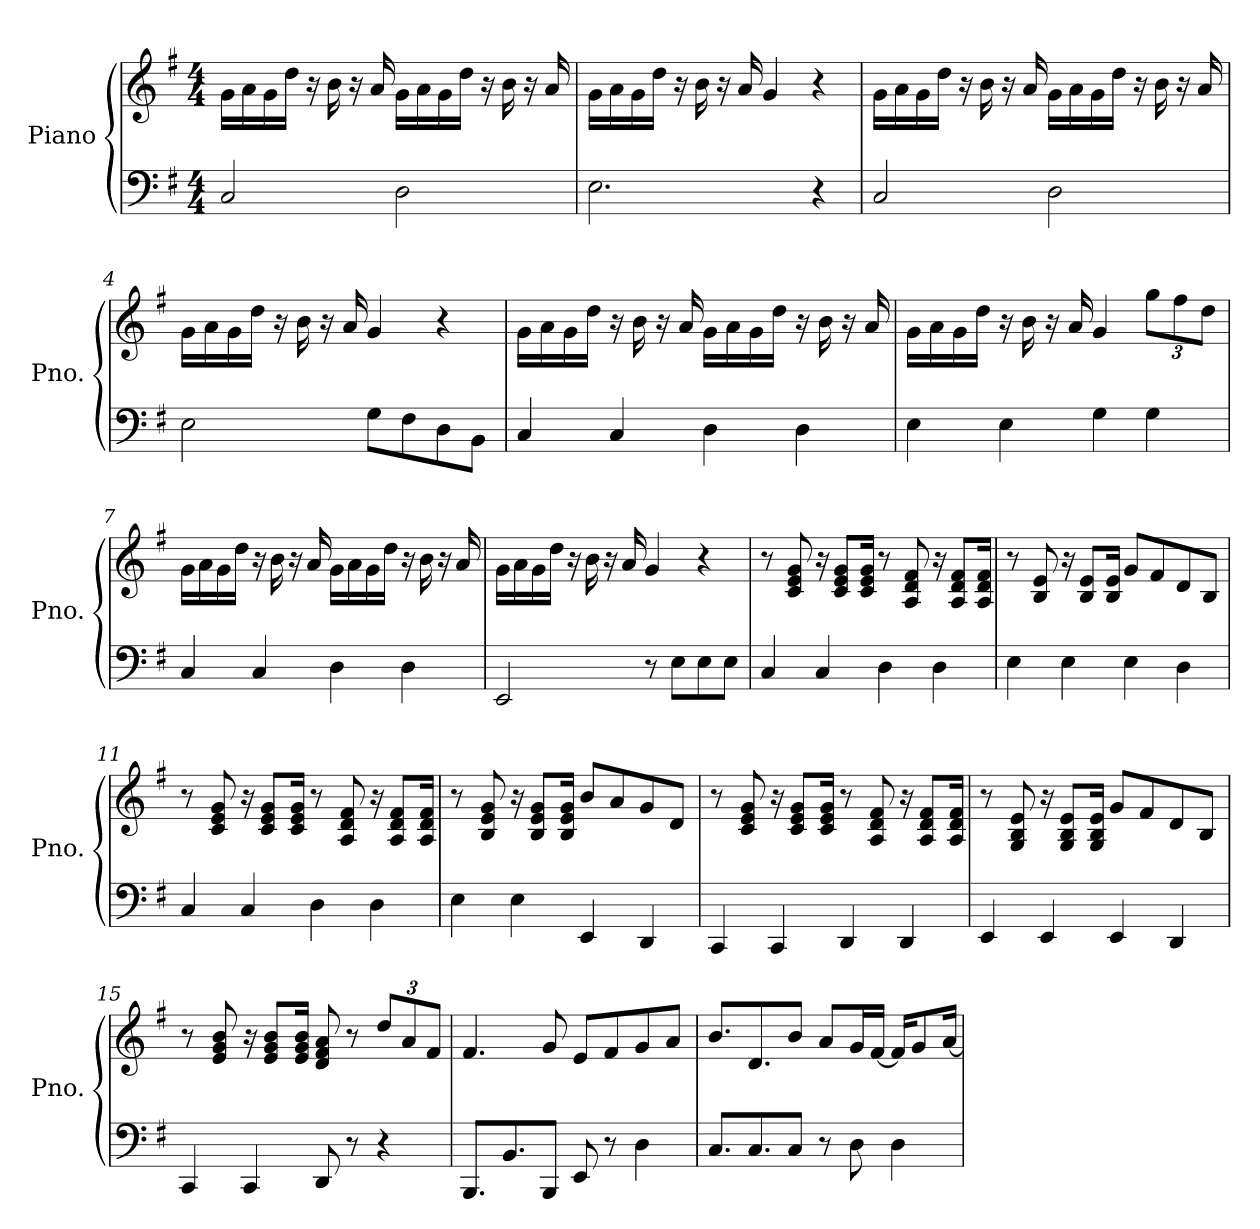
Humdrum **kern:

**kern	**kern
*part1	*part1
*staff2	*staff1
*I"Piano	*
*I'Pno.	*
*clefF4	*clefG2
*k[f#]	*k[f#]
*M4/4	*M4/4
=1	=1
2C/	16g\LL
.	16a\
.	16g\
.	16dd\JJ
.	16r
.	16b\
.	16r
.	16a/
2D\	16g\LL
.	16a\
.	16g\
.	16dd\JJ
.	16r
.	16b\
.	16r
.	16a/
=2	=2
2.E\	16g\LL
.	16a\
.	16g\
.	16dd\JJ
.	16r
.	16b\
.	16r
.	16a/
.	4g/
4r	4r
=3	=3
2C/	16g\LL
.	16a\
.	16g\
.	16dd\JJ
.	16r
.	16b\
.	16r
.	16a/
2D\	16g\LL
.	16a\
.	16g\
.	16dd\JJ
.	16r
.	16b\
.	16r
.	16a/
!!LO:LB:g=z
=4	=4
2E\	16g\LL
.	16a\
.	16g\
.	16dd\JJ
.	16r
.	16b\
.	16r
.	16a/
8G\L	4g/
8F#\	.
8D\	4r
8BB\J	.
=5	=5
4C/	16g\LL
.	16a\
.	16g\
.	16dd\JJ
4C/	16r
.	16b\
.	16r
.	16a/
4D\	16g\LL
.	16a\
.	16g\
.	16dd\JJ
4D\	16r
.	16b\
.	16r
.	16a/
=6	=6
4E\	16g\LL
.	16a\
.	16g\
.	16dd\JJ
4E\	16r
.	16b\
.	16r
.	16a/
4G\	4g/
*	*Xbrackettup
4G\	12gg\L
.	12ff#\
.	12dd\J
!!LO:LB:g=z
=7	=7
4C/	16g\LL
.	16a\
.	16g\
.	16dd\JJ
4C/	16r
.	16b\
.	16r
.	16a/
4D\	16g\LL
.	16a\
.	16g\
.	16dd\JJ
4D\	16r
.	16b\
.	16r
.	16a/
=8	=8
2EE/	16g\LL
.	16a\
.	16g\
.	16dd\JJ
.	16r
.	16b\
.	16r
.	16a/
8r	4g/
8E\L	.
8E\	4r
8E\J	.
=9	=9
4C/	8r
.	8c/ 8e/ 8g/
4C/	16r
.	8c/ 8e/ 8g/L
.	16c/ 16e/ 16g/Jk
4D\	8r
.	8A/ 8d/ 8f#/
4D\	16r
.	8A/ 8d/ 8f#/L
.	16A/ 16d/ 16f#/Jk
!!LO:LB:g=z
=10	=10
4E\	8r
.	8B/ 8e/
4E\	16r
.	8B/ 8e/L
.	16B/ 16e/Jk
4E\	8g/L
.	8f#/
4D\	8d/
.	8B/J
=11	=11
4C/	8r
.	8c/ 8e/ 8g/
4C/	16r
.	8c/ 8e/ 8g/L
.	16c/ 16e/ 16g/Jk
4D\	8r
.	8A/ 8d/ 8f#/
4D\	16r
.	8A/ 8d/ 8f#/L
.	16A/ 16d/ 16f#/Jk
=12	=12
4E\	8r
.	8B/ 8e/ 8g/
4E\	16r
.	8B/ 8e/ 8g/L
.	16B/ 16e/ 16g/Jk
4EE/	8b/L
.	8a/
4DD/	8g/
.	8d/J
=13	=13
4CC/	8r
.	8c/ 8e/ 8g/
4CC/	16r
.	8c/ 8e/ 8g/L
.	16c/ 16e/ 16g/Jk
4DD/	8r
.	8A/ 8d/ 8f#/
4DD/	16r
.	8A/ 8d/ 8f#/L
.	16A/ 16d/ 16f#/Jk
!!LO:LB:g=z
=14	=14
4EE/	8r
.	8G/ 8B/ 8e/
4EE/	16r
.	8G/ 8B/ 8e/L
.	16G/ 16B/ 16e/Jk
4EE/	8g/L
.	8f#/
4DD/	8d/
.	8B/J
=15	=15
4CC/	8r
.	8e/ 8g/ 8b/
4CC/	16r
.	8e/ 8g/ 8b/L
.	16e/ 16g/ 16b/Jk
8DD/	8d/ 8f#/ 8a/
8r	8r
4r	12dd/L
.	12a/
.	12f#/J
=16	=16
8.BBB/L	4.f#/
8.BB/	.
8BBB/J	8g/
8EE/	8e/L
8r	8f#/
4D\	8g/
.	8a/J
=17	=17
8.C/L	8.b/L
8.C/	8.d/
8C/J	8b/J
8r	8a/L
8D\	16g/L
.	[16f#/JJ
4D\	16f#/KL]
.	8g/
.	[16a/Jk
=	=
*-	*-
